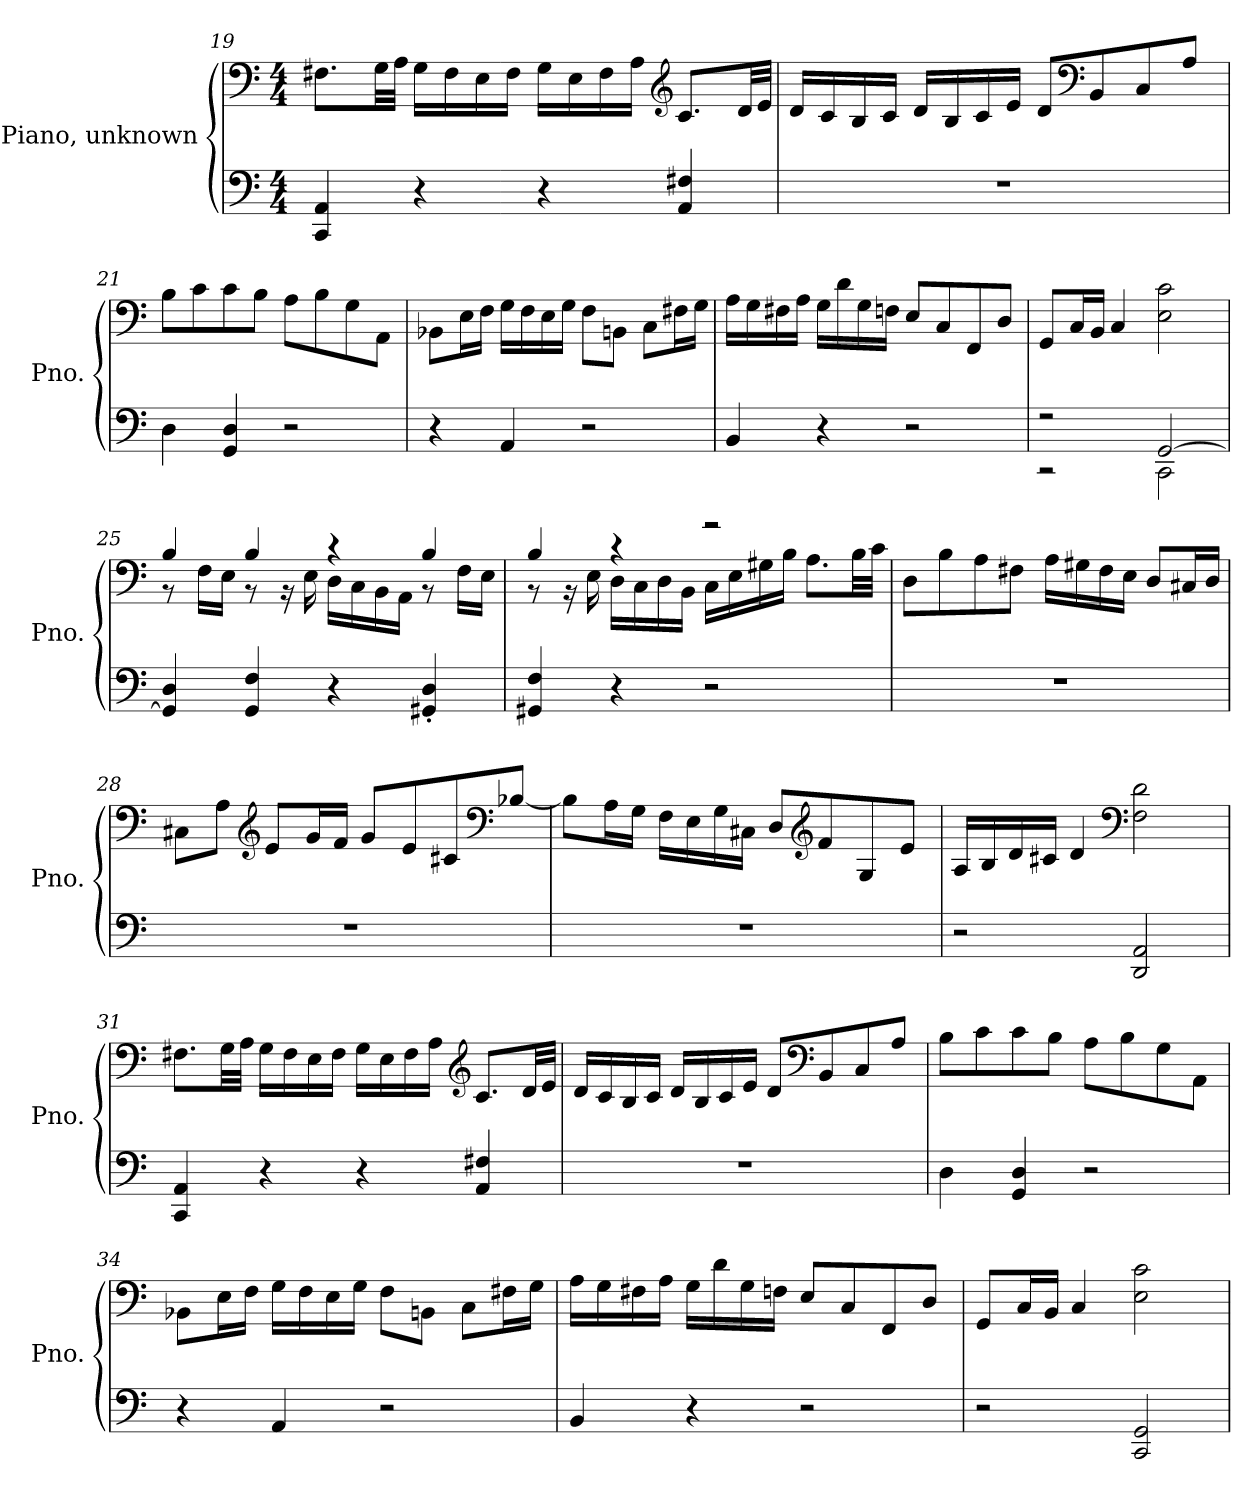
**kern	**kern
*part1	*part1
*staff2	*staff1
*I"Piano, unknown	*
*I'Pno.	*
!!LO:LB:g=z
*clefF4	*clefF4
*k[]	*k[]
*M4/4	*M4/4
=19	=19
4CC/ 4AA/	8.F#X\L
.	32G\LL
.	32A\JJJ
4r	16G\LL
.	16F#\
.	16E\
.	16F#\JJ
4r	16G\LL
.	16E\
.	16F#\
.	16A\JJ
*	*clefG2
4AA/ 4F#X/	8.c/L
.	32d/LL
.	32e/JJJ
=20	=20
1r	16d/LL
.	16c/
.	16B/
.	16c/JJ
.	16d/LL
.	16B/
.	16c/
.	16e/JJ
.	8d/L
*	*clefF4
.	8BB/
.	8C/
.	8A/J
=21	=21
4D\	8B\L
.	8c\
4GG/ 4D/	8c\
.	8B\J
2r	8A\L
.	8B\
.	8G\
.	8AA\J
!!LO:PB:g=z
=22	=22
4r	8BB-X\L
.	16E\L
.	16F\JJ
4AA/	16G\LL
.	16F\
.	16E\
.	16G\JJ
2r	8F\L
.	8BBn\J
.	8C\L
.	16F#X\L
.	16G\JJ
=23	=23
4BB/	16A\LL
.	16G\
.	16F#X\
.	16A\JJ
4r	16G\LL
.	16d\
.	16G\
.	16Fn\JJ
2r	8E/L
.	8C/
.	8FF/
.	8D/J
=24	=24
*^	*
2r	2r	8GG/L
.	.	16C/L
.	.	16BB/JJ
.	.	4C/
[2GG/	2CC\	2E\ 2c\
*v	*v	*
!!LO:LB:g=z
=25	=25
*	*^
4GG/] 4D/	4B/	8r
.	.	16F\LL
.	.	16E\JJ
4GG/ 4F/	4B/	8r
.	.	16r
.	.	16E\
4r	4r	16D\LL
.	.	16C\
.	.	16BB\
.	.	16AA\JJ
4GG#X/' 4D/'	4B/	8r
.	.	16F\LL
.	.	16E\JJ
=26	=26	=26
4GG#X/ 4F/	4B/	8r
.	.	16r
.	.	16E\
4r	4r	16D\LL
.	.	16C\
.	.	16D\
.	.	16BB\JJ
2r	2r	16C\LL
.	.	16E\
.	.	16G#X\
.	.	16B\JJ
.	.	8.A\L
.	.	32B\LL
.	.	32c\JJJ
*	*v	*v
=27	=27
1r	8D\L
.	8B\
.	8A\
.	8F#X\J
.	16A\LL
.	16G#X\
.	16F#\
.	16E\JJ
.	8D/L
.	16C#X/L
.	16D/JJ
!!LO:LB:g=z
=28	=28
1r	8C#X\L
.	8A\J
*	*clefG2
.	8e/L
.	16g/L
.	16f/JJ
.	8g/L
.	8e/
.	8c#X/
*	*clefF4
.	[8B-X/J
=29	=29
1r	8B-\L]
.	16A\L
.	16G\JJ
.	16F\LL
.	16E\
.	16G\
.	16C#X\JJ
.	8D/L
*	*clefG2
.	8f/
.	8G/
.	8e/J
=30	=30
2r	16A/LL
.	16B/
.	16d/
.	16c#X/JJ
.	4d/
*	*clefF4
2DD/ 2AA/	2F\ 2d\
!!LO:LB:g=z
=31	=31
4CC/ 4AA/	8.F#X\L
.	32G\LL
.	32A\JJJ
4r	16G\LL
.	16F#\
.	16E\
.	16F#\JJ
4r	16G\LL
.	16E\
.	16F#\
.	16A\JJ
*	*clefG2
4AA/ 4F#X/	8.c/L
.	32d/LL
.	32e/JJJ
=32	=32
1r	16d/LL
.	16c/
.	16B/
.	16c/JJ
.	16d/LL
.	16B/
.	16c/
.	16e/JJ
.	8d/L
*	*clefF4
.	8BB/
.	8C/
.	8A/J
=33	=33
4D\	8B\L
.	8c\
4GG/ 4D/	8c\
.	8B\J
2r	8A\L
.	8B\
.	8G\
.	8AA\J
!!LO:LB:g=z
=34	=34
4r	8BB-X\L
.	16E\L
.	16F\JJ
4AA/	16G\LL
.	16F\
.	16E\
.	16G\JJ
2r	8F\L
.	8BBn\J
.	8C\L
.	16F#X\L
.	16G\JJ
=35	=35
4BB/	16A\LL
.	16G\
.	16F#X\
.	16A\JJ
4r	16G\LL
.	16d\
.	16G\
.	16Fn\JJ
2r	8E/L
.	8C/
.	8FF/
.	8D/J
=36	=36
2r	8GG/L
.	16C/L
.	16BB/JJ
.	4C/
2CC/ 2GG/	2E\ 2c\
=	=
*-	*-
